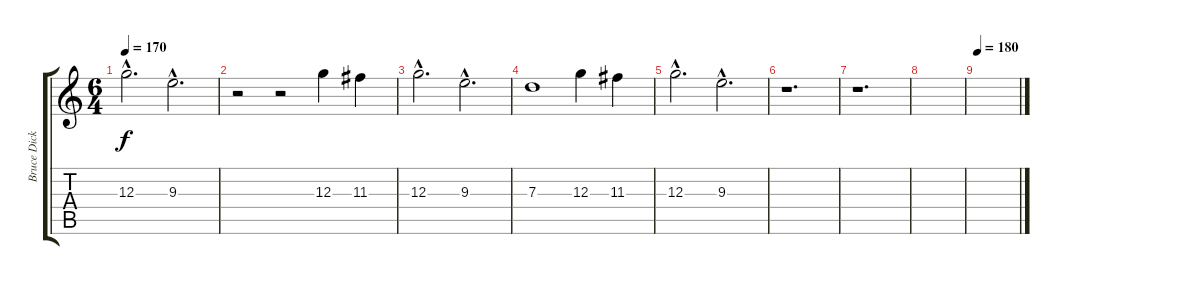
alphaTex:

\track ("Bruce Dickinson" "Bruce Dick") {instrument acousticguitarsteel}
\staff {score tabs}
\tuning (E4 B3 G3 D3 A2 E2) {hide}
\ts (6 4)
\tempo 170
\clef g2
\ks c
12.3{hac}.2{d dy f} 9.3{hac}.2{d} |
r.2 r.2 12.3.4 11.3.4 |
12.3{hac}.2{d} 9.3{hac}.2{d} |
7.3.1 12.3.4 11.3.4 |
12.3{hac}.2{d} 9.3{hac}.2{d} |
r.1{d} |
r.1{d} |
|
\tempo 180
